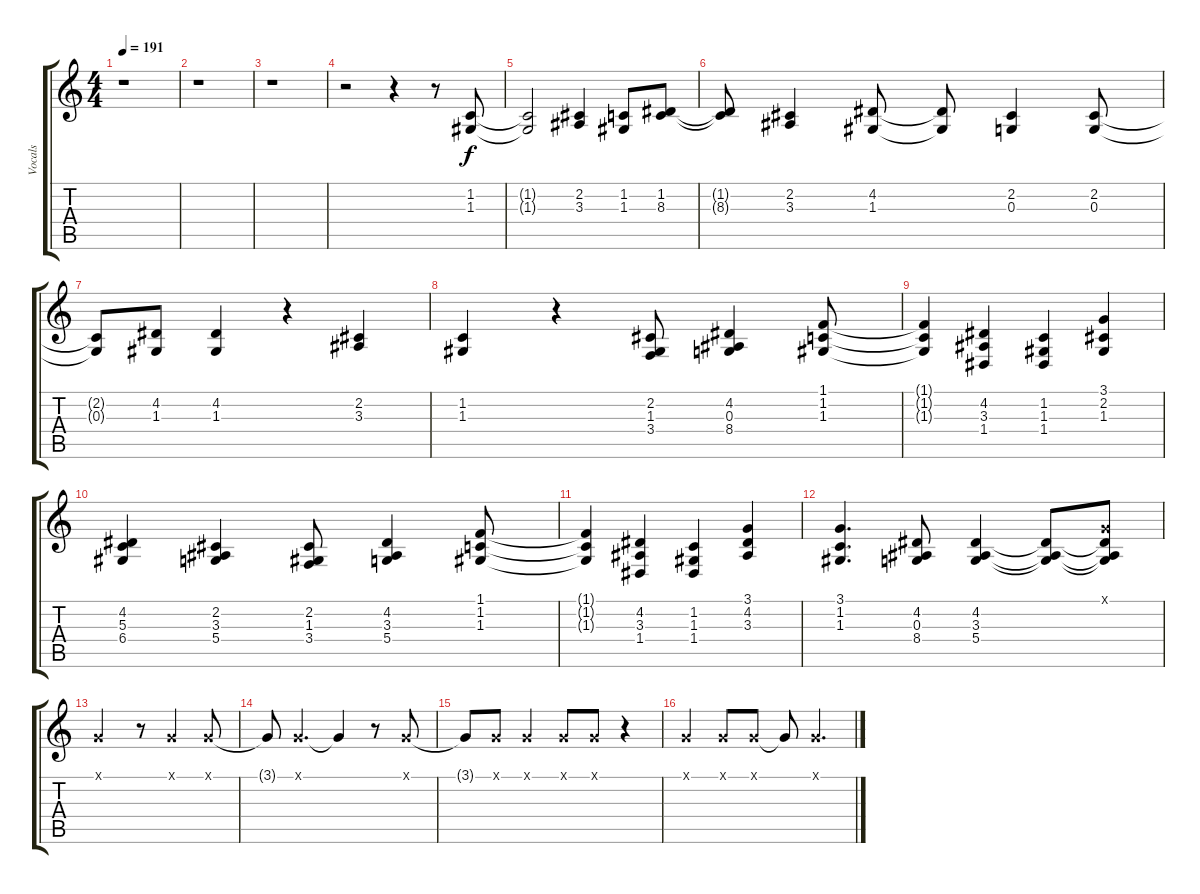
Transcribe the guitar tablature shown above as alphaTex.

\track ("Vocals" "Vocals") {instrument lead6voice}
\staff {score tabs}
\tuning (E4 B3 G3 D3 A2 E2) {hide}
\ts (4 4)
\tempo 191
\clef g2
\ks c
r.1{dy f} |
r.1 |
r.1 |
r.2 r.4 r.8 (1.2 1.3).8 |
(1.2{t} 1.3{t}).2 (2.2 3.3).4 (1.2 1.3).8 (1.2 8.3).8 |
(1.2{t} 8.3{t}).8 (2.2 3.3).4 (4.2 1.3).8 (4.2{t} 1.3{t}).8 (2.2 0.3).4 (2.2 0.3).8 |
(2.2{t} 0.3{t}).8 (4.2 1.3).8 (4.2 1.3).4 r.4 (2.2 3.3).4 |
(1.2 1.3).4 r.4 (2.2 1.3 3.4).8 (4.2 0.3 8.4).4 (1.1 1.2 1.3).8 |
(1.1{t} 1.2{t} 1.3{t}).4 (4.2 3.3 1.4).4 (1.2 1.3 1.4).4 (3.1 2.2 1.3).4 |
(4.2 5.3 6.4).4 (2.2 3.3 5.4).4 (2.2 1.3 3.4).8 (4.2 3.3 5.4).4 (1.1 1.2 1.3).8 |
(1.1{t} 1.2{t} 1.3{t}).4 (4.2 3.3 1.4).4 (1.2 1.3 1.4).4 (3.1 4.2 3.3).4 |
(3.1 1.2 1.3).4{d} (4.2 0.3 8.4).8 (4.2 3.3 5.4).4 (4.2{t} 3.3{t} 5.4{t}).8 (3.1{x} 4.2{t} 3.3{t} 5.4{t}).8 |
3.1{x}.2 r.8 3.1{x}.4 3.1{x}.8 |
3.1{t}.8 3.1{x}.4{d} 3.1{t}.4 r.8 3.1{x}.8 |
3.1{t}.8 3.1{x}.8 3.1{x}.4 3.1{x}.8 3.1{x}.8 r.4 |
3.1{x}.4 3.1{x}.8 3.1{x}.8 3.1{t}.8 3.1{x}.4{d}
